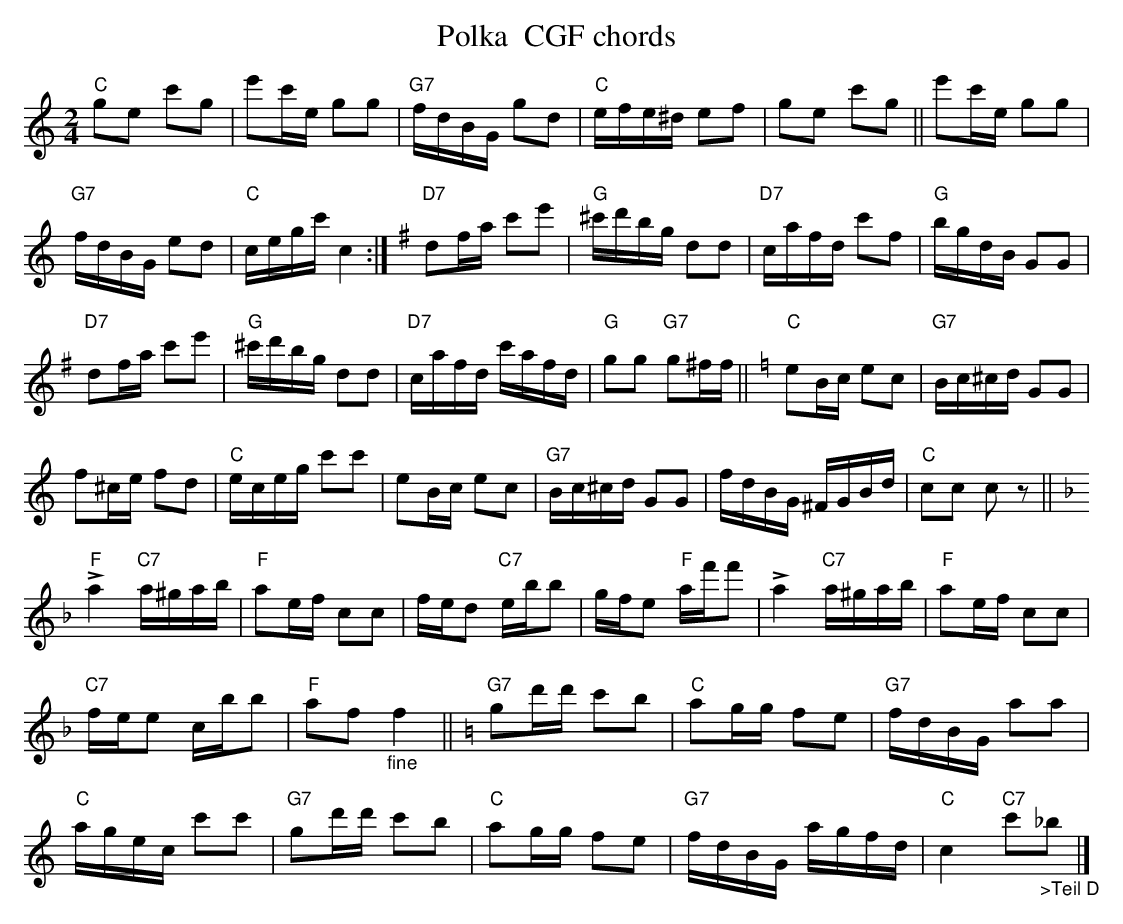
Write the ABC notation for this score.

X:1
T:Polka  CGF chords
M:2/4
L:1/16
K:Cmaj%%MIDI gchordon
"C"g2e2 c'2g2 | e'2c'e g2g2 | "G7"fdBG g2d2 | "C"efe^d e2f2 | g2e2 c'2g2 || e'2c'e g2g2 |
"G7"fdBG e2d2 | "C"cegc'c4 :| [K:Gmaj] "D7"d2fa c'2e'2 | "G"^c'd'bg d2d2 | "D7"cafd c'2f2 | "G"bgdB G2G2 |
"D7"d2fa c'2e'2 | "G"^c'd'bg d2d2 | "D7"cafd c'afd | "G"g2g2 "G7"g2^ff || [K:Cmaj] "C"e2Bc e2c2 | "G7"Bc^cd G2G2 |
f2^ce f2d2 | "C"eceg c'2c'2 | e2Bc e2c2 | "G7"Bc^cd G2G2 | fdBG ^FGBd | "C"c2c2 c2z2 || [K:Fmaj]
"F"!>!a4 "C7"a^gab | "F"a2ef c2c2 | fed2 "C7"ebb2 | gfe2 "F"af'f'2 | !>!a4 "C7"a^gab | "F"a2ef c2c2 |
"C7"fee2 cbb2 | "F"a2f2"_fine"f4 || [K:Cmaj]"G7"g2d'd' c'2b2 | "C"a2gg f2e2 | "G7"fdBG a2a2 |
"C"agec c'2c'2 | "G7"g2d'd' c'2b2 | "C"a2gg f2e2 | "G7"fdBG agfd | "C"c4 "C7"c'2"_>Teil D"_b2 |]
